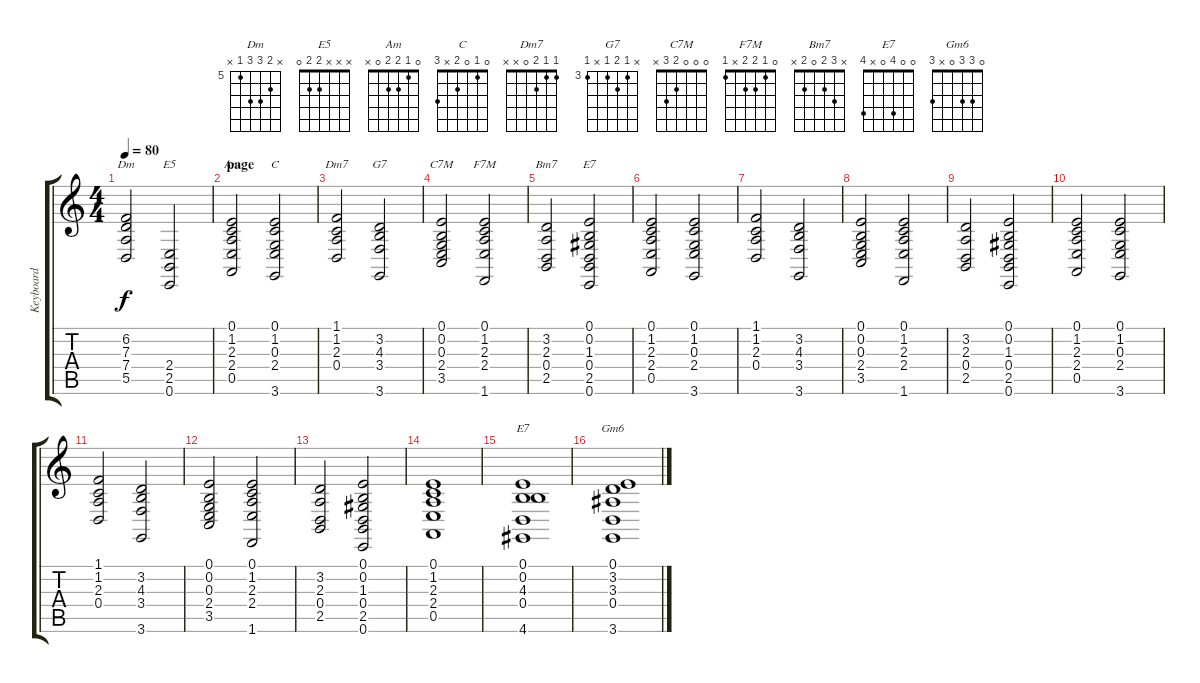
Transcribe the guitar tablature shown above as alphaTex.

\track ("Keyboard" "Keyboard") {instrument choiraahs}
\staff {score tabs}
\tuning (E4 B3 G3 D3 A2 E2) {hide}
\chord ("Dm" x 6 7 7 5 x) {firstfret 5}
\chord ("E5" x x x 2 2 0)
\chord ("Am" 0 1 2 2 0 x)
\chord ("C" 0 1 0 2 x 3)
\chord ("Dm7" 1 1 2 0 x x)
\chord ("G7" x 3 4 3 x 3) {firstfret 3}
\chord ("C7M" 0 0 0 2 3 x)
\chord ("F7M" 0 1 2 2 x 1)
\chord ("Bm7" x 3 2 0 2 x)
\chord ("E7" 0 0 1 0 2 0)
\chord ("E7" 0 0 4 0 x 4)
\chord ("Gm6" 0 3 3 0 x 3)
\ts (4 4)
\tempo 80
\clef g2
\ks c
(6.2 7.3 7.4 5.5).2{ch "Dm" dy f} (2.4 2.5 0.6).2{ch "E5"} |
\section ("" "page")
(0.1 1.2 2.3 2.4 0.5).2{ch "Am"} (0.1 1.2 0.3 2.4 3.6).2{ch "C"} |
(1.1 1.2 2.3 0.4).2{ch "Dm7"} (3.2 4.3 3.4 3.6).2{ch "G7"} |
(0.1 0.2 0.3 2.4 3.5).2{ch "C7M"} (0.1 1.2 2.3 2.4 1.6).2{ch "F7M"} |
(3.2 2.3 0.4 2.5).2{ch "Bm7"} (0.1 0.2 1.3 0.4 2.5 0.6).2{ch "E7"} |
(0.1 1.2 2.3 2.4 0.5).2 (0.1 1.2 0.3 2.4 3.6).2 |
(1.1 1.2 2.3 0.4).2 (3.2 4.3 3.4 3.6).2 |
(0.1 0.2 0.3 2.4 3.5).2 (0.1 1.2 2.3 2.4 1.6).2 |
(3.2 2.3 0.4 2.5).2 (0.1 0.2 1.3 0.4 2.5 0.6).2 |
(0.1 1.2 2.3 2.4 0.5).2 (0.1 1.2 0.3 2.4 3.6).2 |
(1.1 1.2 2.3 0.4).2 (3.2 4.3 3.4 3.6).2 |
(0.1 0.2 0.3 2.4 3.5).2 (0.1 1.2 2.3 2.4 1.6).2 |
(3.2 2.3 0.4 2.5).2 (0.1 0.2 1.3 0.4 2.5 0.6).2 |
(0.1 1.2 2.3 2.4 0.5).1 |
(0.1 0.2 4.3 0.4 4.6).1{ch "E7"} |
(0.1 3.2 3.3 0.4 3.6).1{ch "Gm6"}
